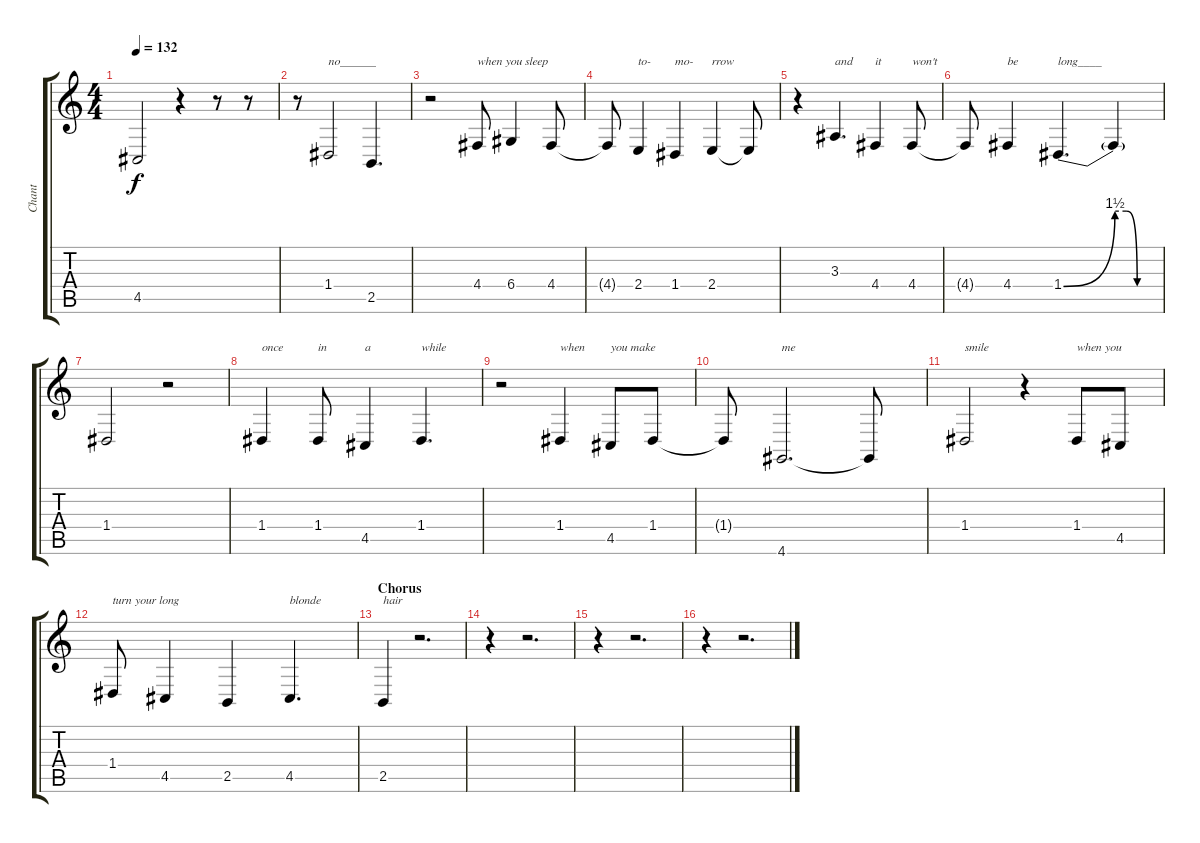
\track ("Chant" "Chant") {instrument reedorgan}
\staff {score tabs}
\tuning (E4 B3 G3 D3 A2 E2) {hide}
\ts (4 4)
\tempo 132
\clef g2
\ks c
4.5{t}.2{dy f} r.4 r.8 r.8 |
r.8 1.4.2{txt "no______"} 2.5.4{d} |
r.2 4.4.8{txt "when you sleep"} 6.4.4 4.4.8 |
4.4{t}.8 2.4.4{txt "to-"} 1.4.4{txt "mo-"} 2.4.4{txt "rrow"} 2.4{t}.8 |
r.4 3.3.4{d txt "and"} 4.4.4{txt "it"} 4.4.8{txt "won't"} |
4.4{t}.8 4.4.4{txt "be"} 1.4{be (bend 0 0 60 6)}.4{d txt "long____"} 1.4{be (custom 0 6 15 6 30 0 60 0) t}.4 |
1.4.2 r.2 |
1.4.4{txt "once"} 1.4.8{txt "in"} 4.5.4{txt "a"} 1.4.4{d txt "while"} |
r.2 1.4.4{txt "when"} 4.5.8{txt "you make"} 1.4.8 |
1.4{t}.8 4.6.2{d txt "me"} 4.6{t}.8 |
1.4.2{txt "smile"} r.4 1.4.8{txt "when you"} 4.5.8 |
1.4.8{txt "turn your long"} 4.5.4 2.5.4 4.5.4{d txt "blonde"} |
\section ("" "Chorus")
2.5.4{txt "hair"} r.2{d} |
r.4 r.2{d} |
r.4 r.2{d} |
r.4 r.2{d}
